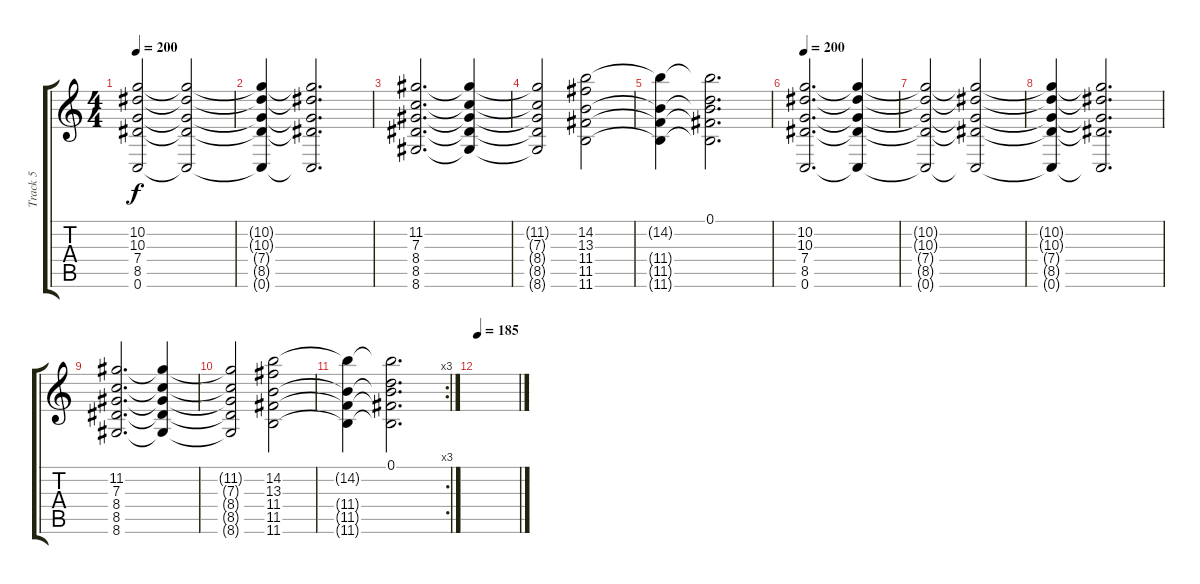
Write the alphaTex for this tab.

\track ("Track 5" "Track 5") {instrument overdrivenguitar}
\staff {score tabs}
\tuning (D4 A3 F3 C3 G2 C2) {hide}
\ts (4 4)
\tempo 200
\clef g2
\ks c
(10.2{t} 10.3{t} 7.4{t} 8.5{t} 0.6{t}).2{dy f} (10.2{t} 10.3{t} 7.4{t} 8.5{t} 0.6{t}).2 |
(10.2{t} 10.3{t} 7.4{t} 8.5{t} 0.6{t}).4 (10.2{t} 10.3{t} 7.4{t} 8.5{t} 0.6{t}).2{d} |
(11.2 7.3 8.4 8.5 8.6).2{d} (11.2{t} 7.3{t} 8.4{t} 8.5{t} 8.6{t}).4 |
(11.2{t} 7.3{t} 8.4{t} 8.5{t} 8.6{t}).2 (14.2 13.3 11.4 11.5 11.6).2 |
(14.2{t} 11.4{t} 11.5{t} 11.6{t}).4 (0.1 14.2{t} 11.4{t} 11.5{t} 11.6{t}).2{d} |
\tempo 200
(10.2 10.3 7.4 8.5 0.6).2{d instrument lead2sawtooth} (10.2{t} 10.3{t} 7.4{t} 8.5{t} 0.6{t}).4 |
(10.2{t} 10.3{t} 7.4{t} 8.5{t} 0.6{t}).2 (10.2{t} 10.3{t} 7.4{t} 8.5{t} 0.6{t}).2 |
(10.2{t} 10.3{t} 7.4{t} 8.5{t} 0.6{t}).4 (10.2{t} 10.3{t} 7.4{t} 8.5{t} 0.6{t}).2{d} |
(11.2 7.3 8.4 8.5 8.6).2{d} (11.2{t} 7.3{t} 8.4{t} 8.5{t} 8.6{t}).4 |
(11.2{t} 7.3{t} 8.4{t} 8.5{t} 8.6{t}).2 (14.2 13.3 11.4 11.5 11.6).2 |
\rc 3
(14.2{t} 11.4{t} 11.5{t} 11.6{t}).4 (0.1 14.2{t} 11.4{t} 11.5{t} 11.6{t}).2{d} |
\tempo 185
